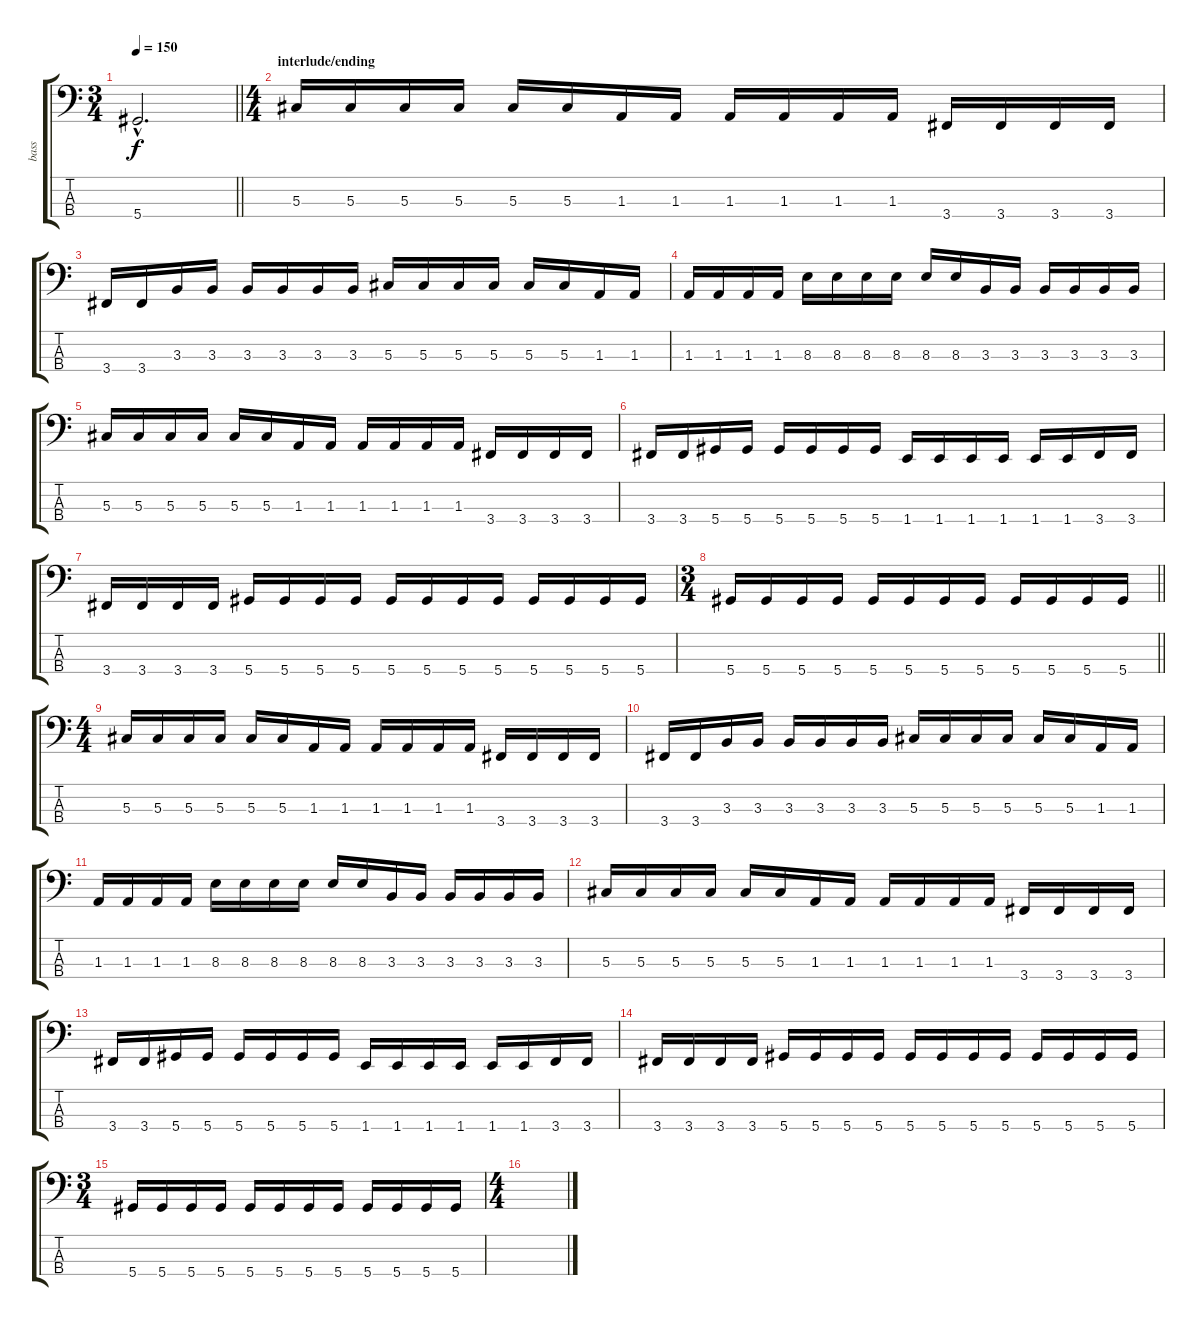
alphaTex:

\track ("bass" "bass") {instrument electricbassfinger}
\staff {score tabs}
\tuning (Gb2 Db2 Ab1 Eb1) {hide}
\ts (3 4)
\tempo 150
\clef f4
\barLineRight lightlight
\ks c
5.4{hac}.2{d dy f} |
\ts (4 4)
\section ("" "interlude/ending")
5.3.16 5.3.16 5.3.16 5.3.16 5.3.16 5.3.16 1.3.16 1.3.16 1.3.16 1.3.16 1.3.16 1.3.16 3.4.16 3.4.16 3.4.16 3.4.16 |
3.4.16 3.4.16 3.3.16 3.3.16 3.3.16 3.3.16 3.3.16 3.3.16 5.3.16 5.3.16 5.3.16 5.3.16 5.3.16 5.3.16 1.3.16 1.3.16 |
1.3.16 1.3.16 1.3.16 1.3.16 8.3.16 8.3.16 8.3.16 8.3.16 8.3.16 8.3.16 3.3.16 3.3.16 3.3.16 3.3.16 3.3.16 3.3.16 |
5.3.16 5.3.16 5.3.16 5.3.16 5.3.16 5.3.16 1.3.16 1.3.16 1.3.16 1.3.16 1.3.16 1.3.16 3.4.16 3.4.16 3.4.16 3.4.16 |
3.4.16 3.4.16 5.4.16 5.4.16 5.4.16 5.4.16 5.4.16 5.4.16 1.4.16 1.4.16 1.4.16 1.4.16 1.4.16 1.4.16 3.4.16 3.4.16 |
3.4.16 3.4.16 3.4.16 3.4.16 5.4.16 5.4.16 5.4.16 5.4.16 5.4.16 5.4.16 5.4.16 5.4.16 5.4.16 5.4.16 5.4.16 5.4.16 |
\ts (3 4)
\barLineRight lightlight
5.4.16 5.4.16 5.4.16 5.4.16 5.4.16 5.4.16 5.4.16 5.4.16 5.4.16 5.4.16 5.4.16 5.4.16 |
\ts (4 4)
5.3.16 5.3.16 5.3.16 5.3.16 5.3.16 5.3.16 1.3.16 1.3.16 1.3.16 1.3.16 1.3.16 1.3.16 3.4.16 3.4.16 3.4.16 3.4.16 |
3.4.16 3.4.16 3.3.16 3.3.16 3.3.16 3.3.16 3.3.16 3.3.16 5.3.16 5.3.16 5.3.16 5.3.16 5.3.16 5.3.16 1.3.16 1.3.16 |
1.3.16 1.3.16 1.3.16 1.3.16 8.3.16 8.3.16 8.3.16 8.3.16 8.3.16 8.3.16 3.3.16 3.3.16 3.3.16 3.3.16 3.3.16 3.3.16 |
5.3.16 5.3.16 5.3.16 5.3.16 5.3.16 5.3.16 1.3.16 1.3.16 1.3.16 1.3.16 1.3.16 1.3.16 3.4.16 3.4.16 3.4.16 3.4.16 |
3.4.16 3.4.16 5.4.16 5.4.16 5.4.16 5.4.16 5.4.16 5.4.16 1.4.16 1.4.16 1.4.16 1.4.16 1.4.16 1.4.16 3.4.16 3.4.16 |
3.4.16 3.4.16 3.4.16 3.4.16 5.4.16 5.4.16 5.4.16 5.4.16 5.4.16 5.4.16 5.4.16 5.4.16 5.4.16 5.4.16 5.4.16 5.4.16 |
\ts (3 4)
5.4.16 5.4.16 5.4.16 5.4.16 5.4.16 5.4.16 5.4.16 5.4.16 5.4.16 5.4.16 5.4.16 5.4.16 |
\ts (4 4)
